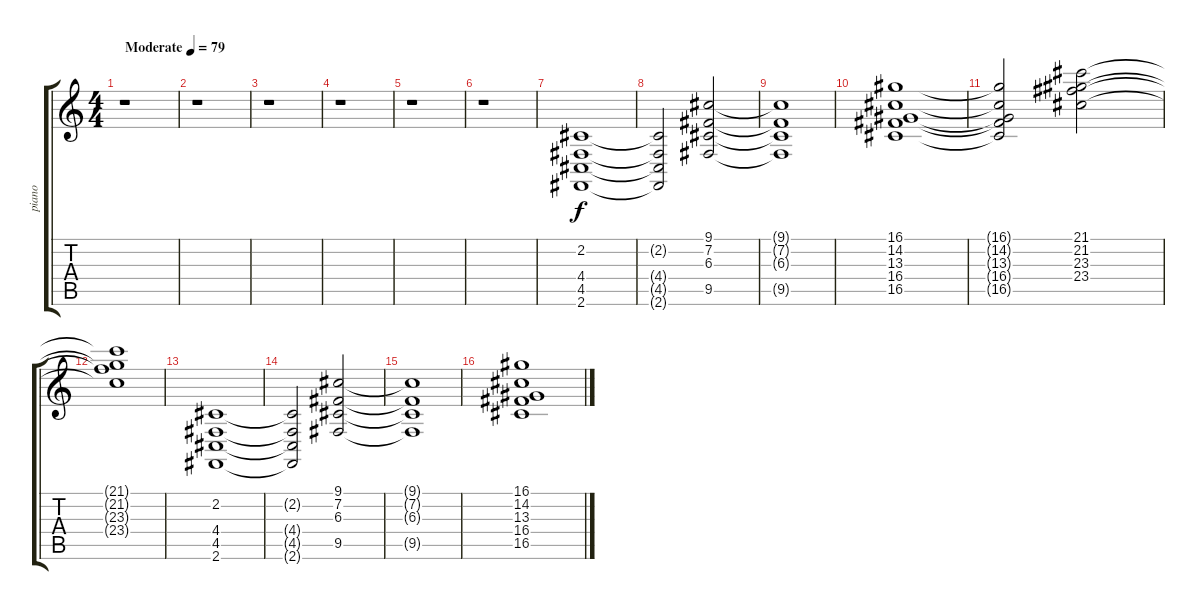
\track ("piano" "piano") {instrument acousticgrandpiano}
\staff {score tabs}
\tuning (E4 B3 G3 D3 A2 E2) {hide}
\ts (4 4)
\tempo (79 "Moderate")
\clef g2
\ks c
r.1{dy f instrument acousticgrandpiano} |
r.1 |
r.1 |
r.1 |
r.1 |
r.1 |
(2.2 4.4 4.5 2.6).1 |
(2.2{t} 4.4{t} 4.5{t} 2.6{t}).2 (9.1 7.2 6.3 9.5).2 |
(9.1{t} 7.2{t} 6.3{t} 9.5{t}).1 |
(16.1 14.2 13.3 16.4 16.5).1 |
(16.1{t} 14.2{t} 13.3{t} 16.4{t} 16.5{t}).2 (21.1 21.2 23.3 23.4).2 |
(21.1{t} 21.2{t} 23.3{t} 23.4{t}).1 |
(2.2 4.4 4.5 2.6).1 |
(2.2{t} 4.4{t} 4.5{t} 2.6{t}).2 (9.1 7.2 6.3 9.5).2 |
(9.1{t} 7.2{t} 6.3{t} 9.5{t}).1 |
(16.1 14.2 13.3 16.4 16.5).1
